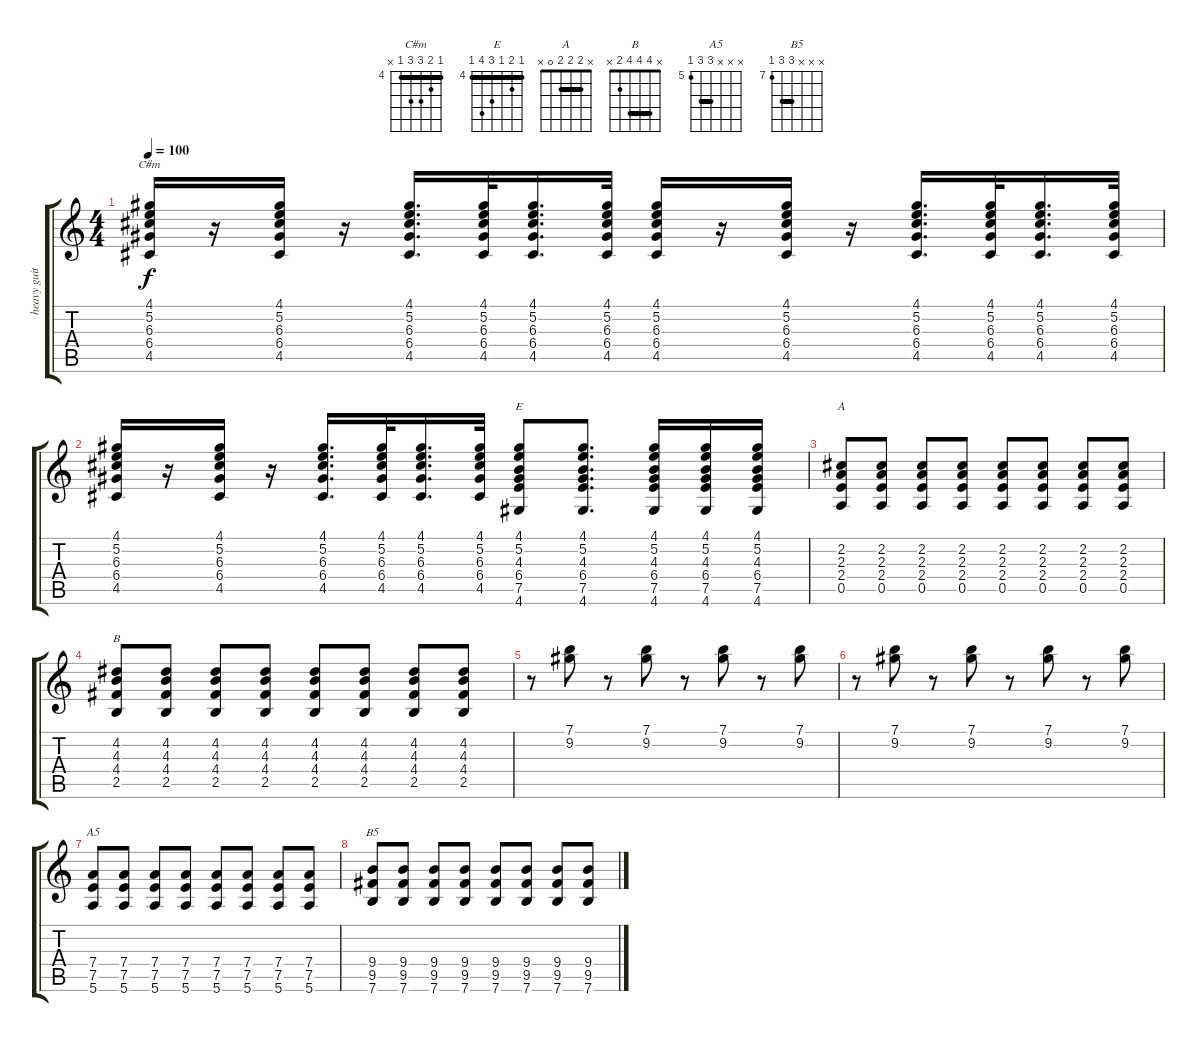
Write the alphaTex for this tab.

\track ("heavy guitar" "heavy guit") {instrument overdrivenguitar}
\staff {score tabs}
\tuning (E4 B3 G3 D3 A2 E2) {hide}
\chord ("C#m" 4 5 6 6 4 x) {firstfret 4 barre 4}
\chord ("E" 4 5 4 6 7 4) {firstfret 4 barre 4}
\chord ("A" x 2 2 2 0 x) {barre 2}
\chord ("B" x 4 4 4 2 x) {barre 4}
\chord ("A5" x x x 7 7 5) {firstfret 5 barre 7}
\chord ("B5" x x x 9 9 7) {firstfret 7 barre 9}
\ts (4 4)
\tempo 100
\clef g2
\ks c
(4.1 5.2 6.3 6.4 4.5).16{ch "C#m" dy f} r.16 (4.1 5.2 6.3 6.4 4.5).16 r.16 (4.1 5.2 6.3 6.4 4.5).16{d} (4.1 5.2 6.3 6.4 4.5).32 (4.1 5.2 6.3 6.4 4.5).16{d} (4.1 5.2 6.3 6.4 4.5).32 (4.1 5.2 6.3 6.4 4.5).16 r.16 (4.1 5.2 6.3 6.4 4.5).16 r.16 (4.1 5.2 6.3 6.4 4.5).16{d} (4.1 5.2 6.3 6.4 4.5).32 (4.1 5.2 6.3 6.4 4.5).16{d} (4.1 5.2 6.3 6.4 4.5).32 |
(4.1 5.2 6.3 6.4 4.5).16 r.16 (4.1 5.2 6.3 6.4 4.5).16 r.16 (4.1 5.2 6.3 6.4 4.5).16{d} (4.1 5.2 6.3 6.4 4.5).32 (4.1 5.2 6.3 6.4 4.5).16{d} (4.1 5.2 6.3 6.4 4.5).32 (4.1 5.2 4.3 6.4 7.5 4.6).8{ch "E"} (4.1 5.2 4.3 6.4 7.5 4.6).8{d} (4.1 5.2 4.3 6.4 7.5 4.6).16 (4.1 5.2 4.3 6.4 7.5 4.6).16 (4.1 5.2 4.3 6.4 7.5 4.6).16 |
(2.2 2.3 2.4 0.5).8{ch "A"} (2.2 2.3 2.4 0.5).8 (2.2 2.3 2.4 0.5).8 (2.2 2.3 2.4 0.5).8 (2.2 2.3 2.4 0.5).8 (2.2 2.3 2.4 0.5).8 (2.2 2.3 2.4 0.5).8 (2.2 2.3 2.4 0.5).8 |
(4.2 4.3 4.4 2.5).8{ch "B"} (4.2 4.3 4.4 2.5).8 (4.2 4.3 4.4 2.5).8 (4.2 4.3 4.4 2.5).8 (4.2 4.3 4.4 2.5).8 (4.2 4.3 4.4 2.5).8 (4.2 4.3 4.4 2.5).8 (4.2 4.3 4.4 2.5).8 |
r.8 (7.1 9.2).8 r.8 (7.1 9.2).8 r.8 (7.1 9.2).8 r.8 (7.1 9.2).8 |
r.8 (7.1 9.2).8 r.8 (7.1 9.2).8 r.8 (7.1 9.2).8 r.8 (7.1 9.2).8 |
(7.4 7.5 5.6).8{ch "A5"} (7.4 7.5 5.6).8 (7.4 7.5 5.6).8 (7.4 7.5 5.6).8 (7.4 7.5 5.6).8 (7.4 7.5 5.6).8 (7.4 7.5 5.6).8 (7.4 7.5 5.6).8 |
(9.4 9.5 7.6).8{ch "B5"} (9.4 9.5 7.6).8 (9.4 9.5 7.6).8 (9.4 9.5 7.6).8 (9.4 9.5 7.6).8 (9.4 9.5 7.6).8 (9.4 9.5 7.6).8 (9.4 9.5 7.6).8
